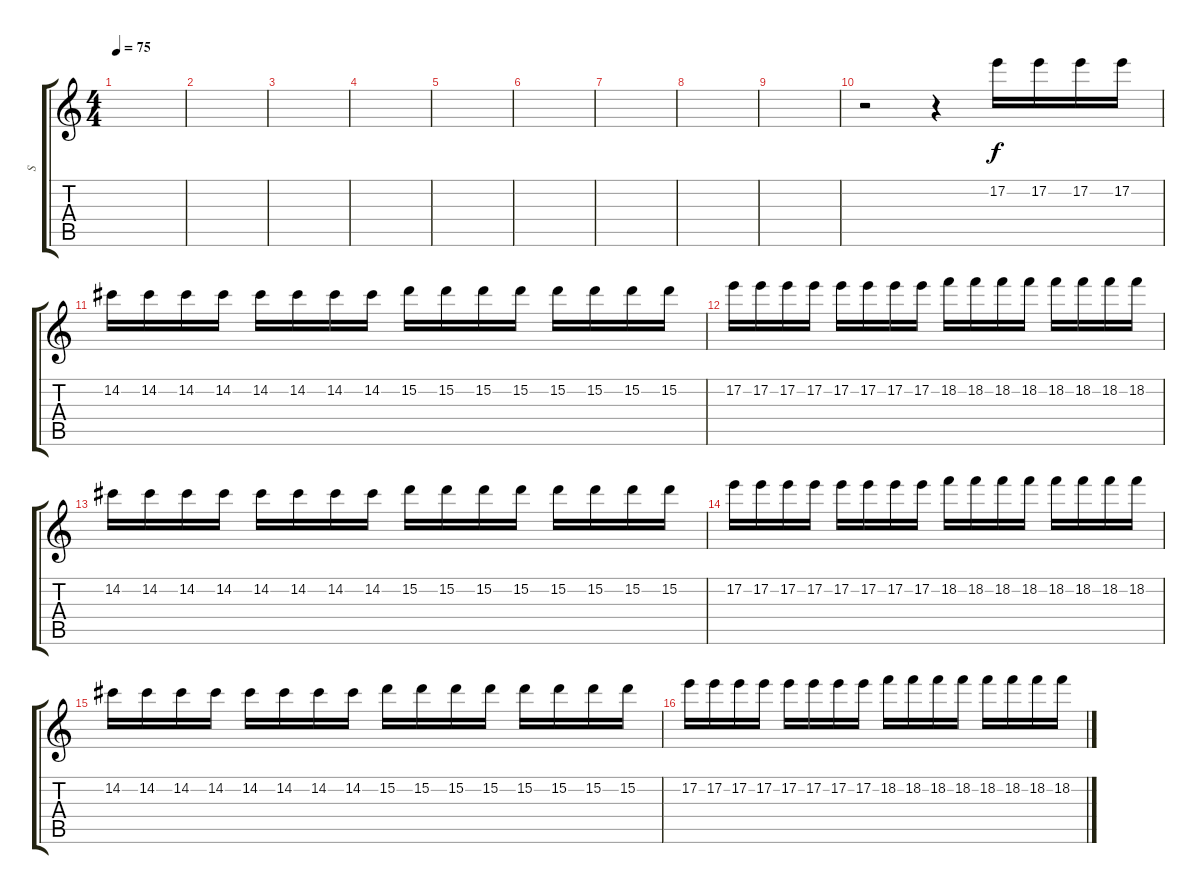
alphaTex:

\track ("S" "S") {instrument distortionguitar}
\staff {score tabs}
\tuning (E4 B3 G3 D3 A2 E2) {hide}
\ts (4 4)
\tempo 75
\clef g2
\ks c
|
|
|
|
|
|
|
|
|
r.2{volume 7} r.4 17.2.16{volume 13} 17.2.16 17.2.16 17.2.16 |
14.2.16 14.2.16 14.2.16 14.2.16 14.2.16 14.2.16 14.2.16 14.2.16 15.2.16 15.2.16 15.2.16 15.2.16 15.2.16 15.2.16 15.2.16 15.2.16 |
17.2.16 17.2.16 17.2.16 17.2.16 17.2.16 17.2.16 17.2.16 17.2.16 18.2.16 18.2.16 18.2.16 18.2.16 18.2.16 18.2.16 18.2.16 18.2.16 |
14.2.16 14.2.16 14.2.16 14.2.16 14.2.16 14.2.16 14.2.16 14.2.16 15.2.16 15.2.16 15.2.16 15.2.16 15.2.16 15.2.16 15.2.16 15.2.16 |
17.2.16 17.2.16 17.2.16 17.2.16 17.2.16 17.2.16 17.2.16 17.2.16 18.2.16 18.2.16 18.2.16 18.2.16 18.2.16 18.2.16 18.2.16 18.2.16 |
14.2.16 14.2.16 14.2.16 14.2.16 14.2.16 14.2.16 14.2.16 14.2.16 15.2.16 15.2.16 15.2.16 15.2.16 15.2.16 15.2.16 15.2.16 15.2.16 |
17.2.16 17.2.16 17.2.16 17.2.16 17.2.16 17.2.16 17.2.16 17.2.16 18.2.16 18.2.16 18.2.16 18.2.16 18.2.16 18.2.16 18.2.16 18.2.16
